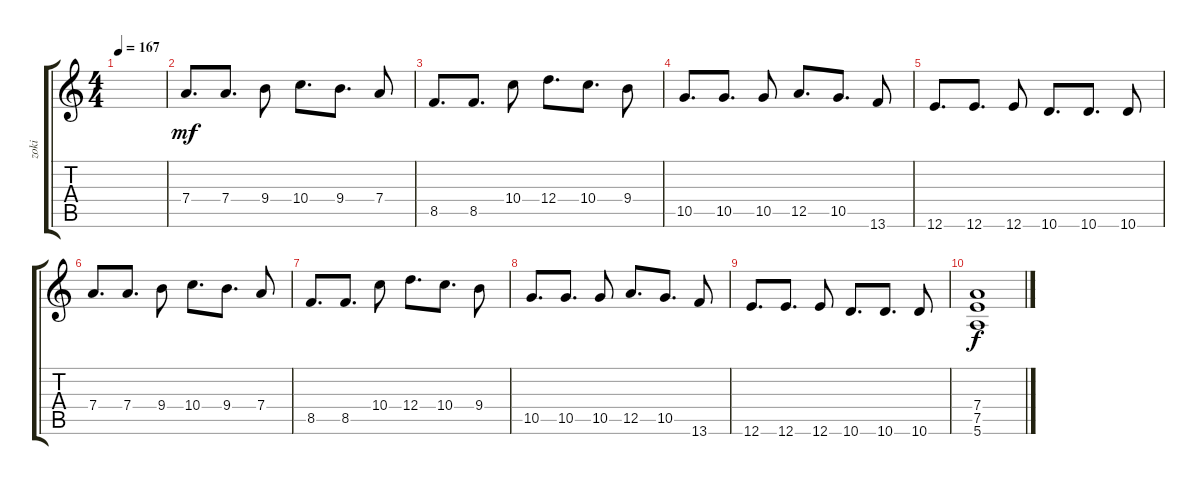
\track ("zoki" "zoki") {instrument electricguitarclean}
\staff {score tabs}
\tuning (E4 B3 G3 D3 A2 E2) {hide}
\ts (4 4)
\tempo 167
\clef g2
\ks c
|
7.4.8{d dy mf} 7.4.8{d} 9.4.8 10.4.8{d} 9.4.8{d} 7.4.8 |
8.5.8{d} 8.5.8{d} 10.4.8 12.4.8{d} 10.4.8{d} 9.4.8 |
10.5.8{d} 10.5.8{d} 10.5.8 12.5.8{d} 10.5.8{d} 13.6.8 |
12.6.8{d} 12.6.8{d} 12.6.8 10.6.8{d} 10.6.8{d} 10.6.8 |
7.4.8{d} 7.4.8{d} 9.4.8 10.4.8{d} 9.4.8{d} 7.4.8 |
8.5.8{d} 8.5.8{d} 10.4.8 12.4.8{d} 10.4.8{d} 9.4.8 |
10.5.8{d} 10.5.8{d} 10.5.8 12.5.8{d} 10.5.8{d} 13.6.8 |
12.6.8{d} 12.6.8{d} 12.6.8 10.6.8{d} 10.6.8{d} 10.6.8 |
(7.4 7.5 5.6).1{dy f}
